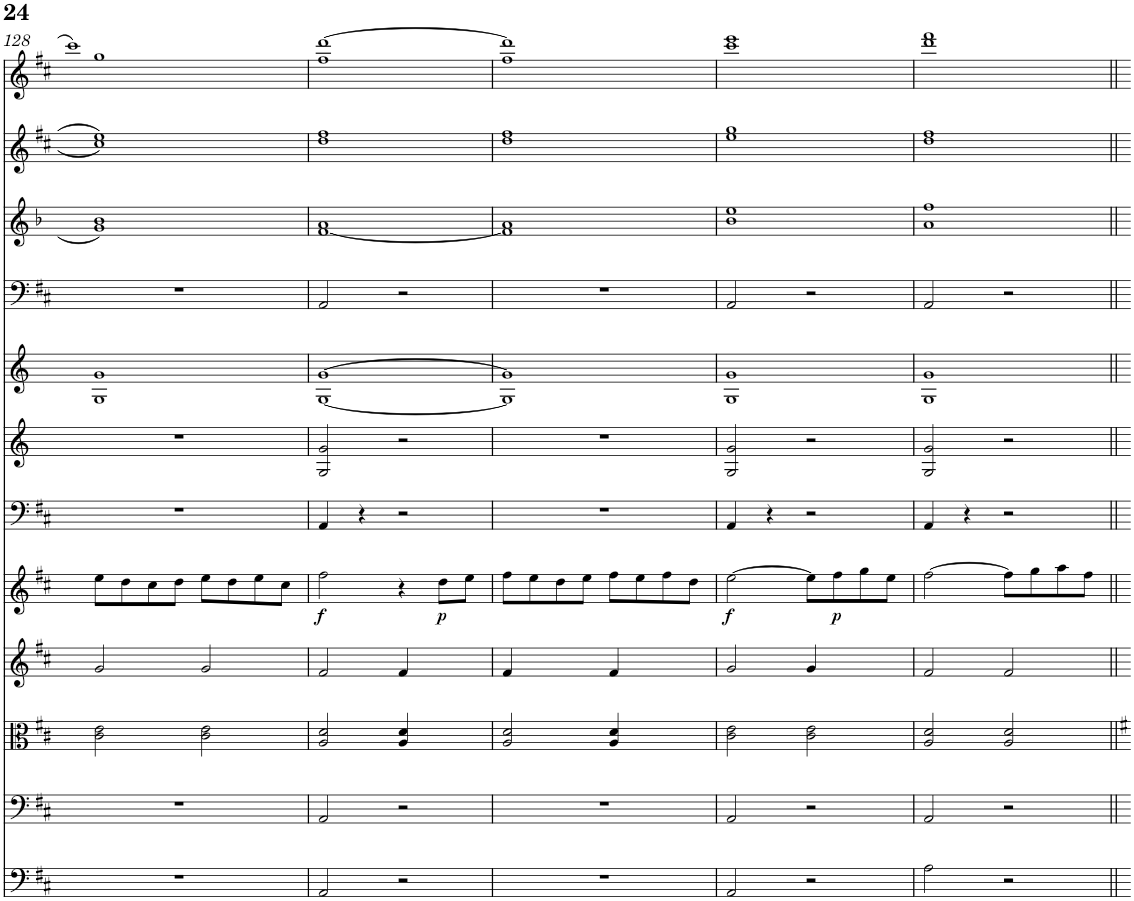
**kern	**kern	**kern	**kern	**kern	**dynam	**kern	**kern	**kern	**kern	**kern	**kern	**kern
*part12	*part11	*part10	*part9	*part8	*part8	*part7	*part6	*part5	*part4	*part3	*part2	*part1
*staff12	*staff11	*staff10	*staff9	*staff8	*staff8	*staff7	*staff6	*staff5	*staff4	*staff3	*staff2	*staff1
*I"Voice	*I"Voice	*I"Voice	*I"Voice	*I"Voice	*	*I"Voice	*I"Voice	*I"Voice	*I"Voice	*I"Voice	*I"Voice	*I"Voice
*I'V	*I'V	*I'V	*I'V	*I'V	*	*I'V	*I'V	*I'V	*I'V	*I'V	*I'V	*I'V
!!LO:PB:g=z
*clefF4	*clefF4	*clefC3	*clefG2	*clefG2	*	*clefF4	*clefG2	*clefG2	*clefF4	*clefG2	*clefG2	*clefG2
*k[f#c#]	*k[f#c#]	*k[f#c#]	*k[f#c#]	*k[f#c#]	*	*k[f#c#]	*k[]	*k[]	*k[f#c#]	*k[b-]	*k[f#c#]	*k[f#c#]
*M4/4	*M4/4	*M4/4	*M4/4	*M4/4	*	*M4/4	*M4/4	*M4/4	*M4/4	*M4/4	*M4/4	*M4/4
*met(c)	*met(c)	*met(c)	*met(c)	*met(c)	*	*met(c)	*met(c)	*met(c)	*met(c)	*met(c)	*met(c)	*met(c)
=128	=128	=128	=128	=128	=128	=128	=128	=128	=128	=128	=128	=128
*	*	*	*	*	*	*	*	*^	*	*	*	*^
1r	1r	8ryy	8ryy	8ryy	.	1r	1r	8ryy	8ryy	1r	8ryy	8ryy	1ccc#	8ryy
.	.	2c#\ 2e\	2g/	8ee\L	.	.	.	[2..g	[2..G	.	[2..g [2..b-	[2..cc# [2..ee	.	[2..gg
.	.	.	.	8dd\	.	.	.	.	.	.	.	.	.	.
.	.	.	.	8cc#\	.	.	.	.	.	.	.	.	.	.
.	.	.	.	8dd\J	.	.	.	.	.	.	.	.	.	.
.	.	[4.c#\ [4.e\	[4.g/	8ee\L	.	.	.	.	.	.	.	.	.	.
.	.	.	.	8dd\	.	.	.	.	.	.	.	.	.	.
.	.	.	.	8ee\	.	.	.	.	.	.	.	.	.	.
8ryy	8ryy	.	8ryy	8cc#\J	.	8ryy	8ryy	8ryy	8ryy	8ryy	.	.	8ryy	8ryy
=129	=129	=129	=129	=129	=129	=129	=129	=129	=129	=129	=129	=129	=129	=129
!	!	!	!	!	!LO:DY:b	!	!	!	!	!	!	!	!	!
2AA/	2AA/	2A/ 2d/	2f#/	2ff#\	f	4AA/	2G/ 2g/	[>1g	[<1G	2AA/	[<1f 1a	1dd 1ff#	[>1ddd	1ff#
.	.	.	.	.	.	4r	.	.	.	.	.	.	.	.
2r	2r	8c#\] 8e\]	8g/]	4r	.	2r	2r	.	.	2r	.	.	.	.
.	.	4A/ 4d/	4f#/	.	.	.	.	.	.	.	.	.	.	.
!	!	!	!	!	!LO:DY:b	!	!	!	!	!	!	!	!	!
.	.	.	.	8dd\L	p	.	.	.	.	.	.	.	.	.
.	.	4ryy	4ryy	8ee\J	.	.	.	.	.	.	.	.	.	.
8ryy	8ryy	.	.	8ryy	.	8ryy	8ryy	8g]	8G]	8ryy	8g] 8b-]	8cc#] 8ee]	8ryy	8gg]
=130	=130	=130	=130	=130	=130	=130	=130	=130	=130	=130	=130	=130	=130	=130
1r	1r	2A/ 2d/	4f#/	8ff#\L	.	1r	1r	1g]	1G]	1r	1f] 1a	1dd 1ff#	1ddd]	1ff#
.	.	.	.	8ee\	.	.	.	.	.	.	.	.	.	.
.	.	.	4ryy	8dd\	.	.	.	.	.	.	.	.	.	.
.	.	.	.	8ee\J	.	.	.	.	.	.	.	.	.	.
.	.	4A/ 4d/	4f#/	8ff#\L	.	.	.	.	.	.	.	.	.	.
.	.	.	.	8ee\	.	.	.	.	.	.	.	.	.	.
.	.	4ryy	4ryy	8ff#\	.	.	.	.	.	.	.	.	.	.
.	.	.	.	8dd\J	.	.	.	.	.	.	.	.	.	.
*	*	*	*	*	*	*	*	*	*	*	*	*	*v	*v
=131	=131	=131	=131	=131	=131	=131	=131	=131	=131	=131	=131	=131	=131
*	*	*	*	*	*	*	*	*	*	*	*^	*	*
!	!	!	!	!	!LO:DY:b	!	!	!	!	!	!	!	!	!
2AA/	2AA/	2c#\ 2e\	2g/	[>2ee\	f	4AA/	2G/ 2g/	1g	1G	2AA/	1ee	1b-	1ee 1gg	1ccc# 1eee
.	.	.	.	.	.	4r	.	.	.	.	.	.	.	.
2r	2r	2c#\ 2e\	4g/	8ee\L]	.	2r	2r	.	.	2r	.	.	.	.
!	!	!	!	!	!LO:DY:b	!	!	!	!	!	!	!	!	!
.	.	.	.	8ff#\	p	.	.	.	.	.	.	.	.	.
.	.	.	4ryy	8gg\	.	.	.	.	.	.	.	.	.	.
.	.	.	.	8ee\J	.	.	.	.	.	.	.	.	.	.
=132	=132	=132	=132	=132	=132	=132	=132	=132	=132	=132	=132	=132	=132	=132
2A\	2AA/	2A/ 2d/	2f#/	[>2ff#\	.	4AA/	2G/ 2g/	1g	1G	2AA/	1ff	1a	1dd 1ff#	1ddd 1fff#
.	.	.	.	.	.	4r	.	.	.	.	.	.	.	.
2r	2r	2A/ 2d/	2f#/	8ff#\L]	.	2r	2r	.	.	2r	.	.	.	.
.	.	.	.	8gg\	.	.	.	.	.	.	.	.	.	.
.	.	.	.	8aa\	.	.	.	.	.	.	.	.	.	.
.	.	.	.	8ff#\J	.	.	.	.	.	.	.	.	.	.
*	*	*	*	*	*	*	*	*v	*v	*	*v	*v	*	*
=||	=||	=||	=||	=||	=||	=||	=||	=||	=||	=||	=||	=||
*-	*-	*-	*-	*-	*-	*-	*-	*-	*-	*-	*-	*-
